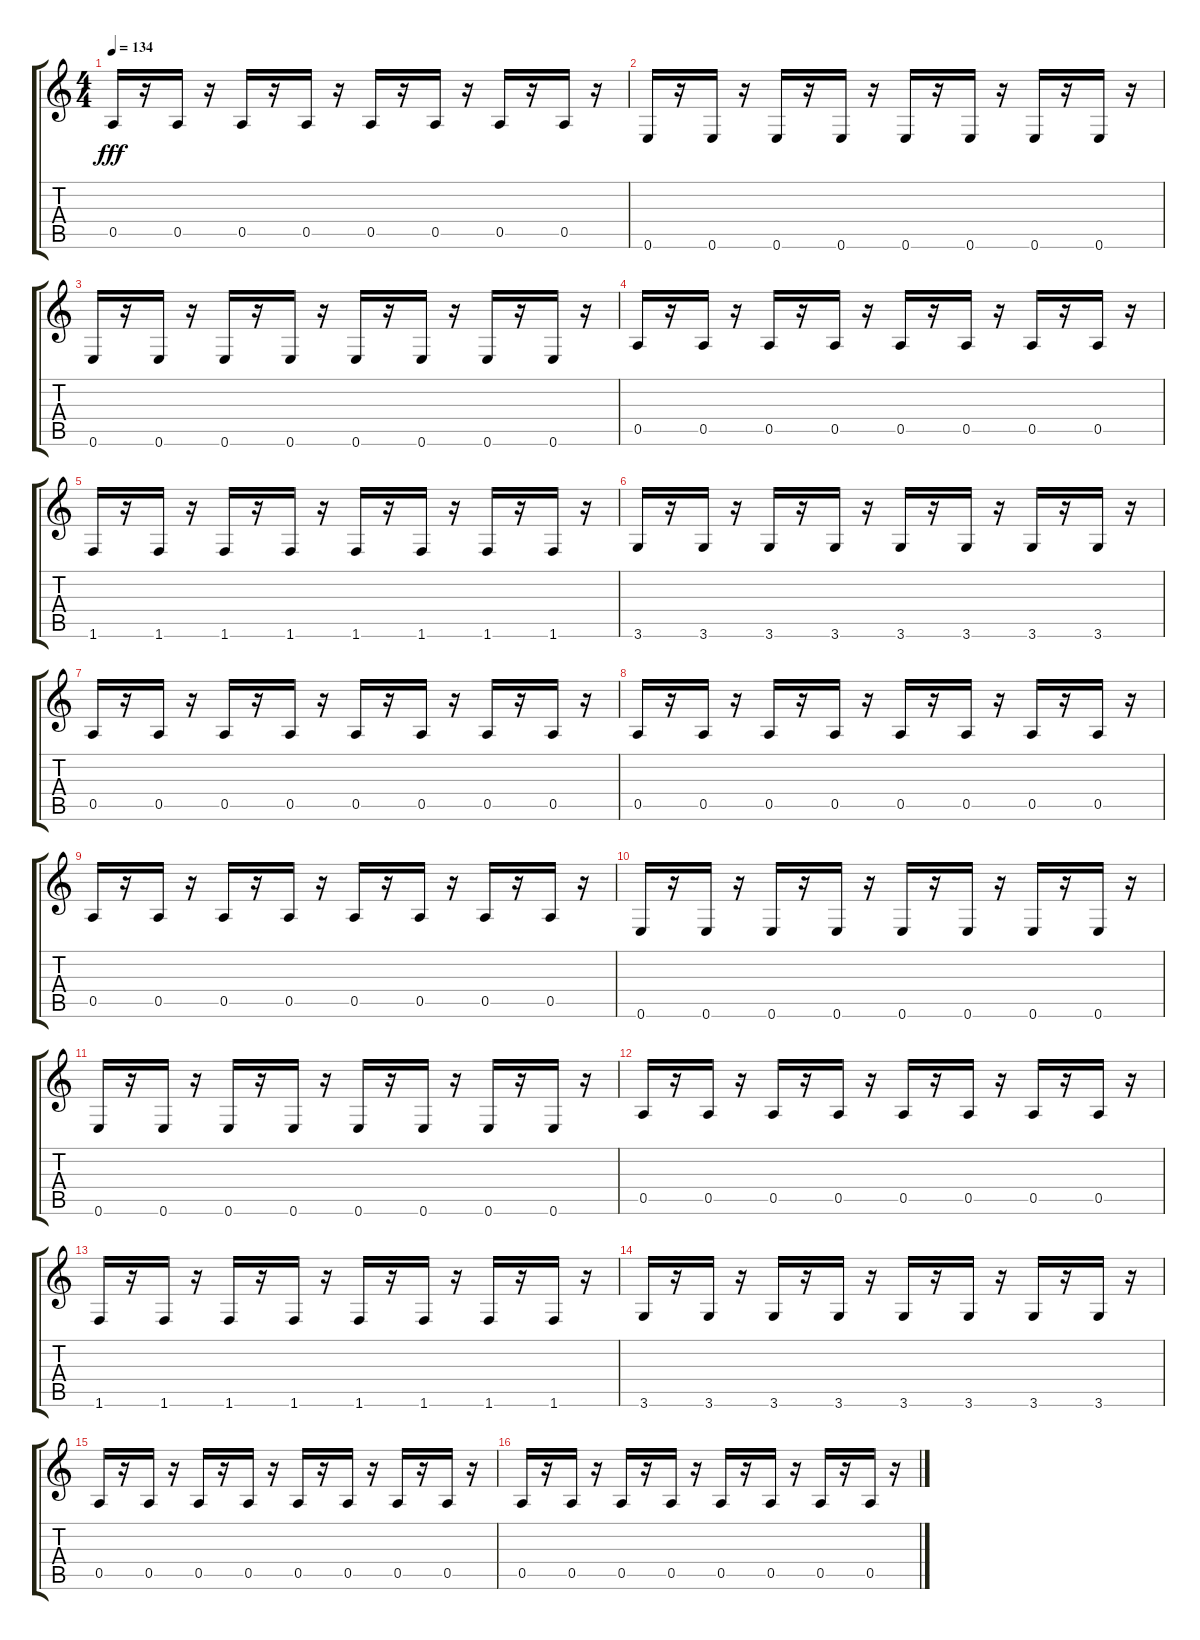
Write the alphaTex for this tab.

\track "" {instrument electricguitarmuted}
\staff {score tabs}
\tuning (E4 B3 G3 D3 A2 E2) {hide}
\ts (4 4)
\tempo 134
\clef g2
\ks c
0.5.16{dy fff volume 11} r.16 0.5.16 r.16 0.5.16 r.16 0.5.16 r.16 0.5.16 r.16 0.5.16 r.16 0.5.16 r.16 0.5.16 r.16 |
0.6.16 r.16 0.6.16 r.16 0.6.16 r.16 0.6.16 r.16 0.6.16 r.16 0.6.16 r.16 0.6.16 r.16 0.6.16 r.16 |
0.6.16 r.16 0.6.16 r.16 0.6.16 r.16 0.6.16 r.16 0.6.16 r.16 0.6.16 r.16 0.6.16 r.16 0.6.16 r.16 |
0.5.16 r.16 0.5.16 r.16 0.5.16 r.16 0.5.16 r.16 0.5.16 r.16 0.5.16 r.16 0.5.16 r.16 0.5.16 r.16 |
1.6.16 r.16 1.6.16 r.16 1.6.16 r.16 1.6.16 r.16 1.6.16 r.16 1.6.16 r.16 1.6.16 r.16 1.6.16 r.16 |
3.6.16 r.16 3.6.16 r.16 3.6.16 r.16 3.6.16 r.16 3.6.16 r.16 3.6.16 r.16 3.6.16 r.16 3.6.16 r.16 |
0.5.16 r.16 0.5.16 r.16 0.5.16 r.16 0.5.16 r.16 0.5.16 r.16 0.5.16 r.16 0.5.16 r.16 0.5.16 r.16 |
0.5.16 r.16 0.5.16 r.16 0.5.16 r.16 0.5.16 r.16 0.5.16 r.16 0.5.16 r.16 0.5.16 r.16 0.5.16 r.16 |
0.5.16 r.16 0.5.16 r.16 0.5.16 r.16 0.5.16 r.16 0.5.16 r.16 0.5.16 r.16 0.5.16 r.16 0.5.16 r.16 |
0.6.16{volume 11} r.16 0.6.16 r.16 0.6.16 r.16 0.6.16 r.16 0.6.16 r.16 0.6.16 r.16 0.6.16 r.16 0.6.16 r.16 |
0.6.16 r.16 0.6.16 r.16 0.6.16 r.16 0.6.16 r.16 0.6.16 r.16 0.6.16 r.16 0.6.16 r.16 0.6.16 r.16 |
0.5.16 r.16 0.5.16 r.16 0.5.16 r.16 0.5.16 r.16 0.5.16 r.16 0.5.16 r.16 0.5.16 r.16 0.5.16 r.16 |
1.6.16 r.16 1.6.16 r.16 1.6.16 r.16 1.6.16 r.16 1.6.16 r.16 1.6.16 r.16 1.6.16 r.16 1.6.16 r.16 |
3.6.16 r.16 3.6.16 r.16 3.6.16 r.16 3.6.16 r.16 3.6.16 r.16 3.6.16 r.16 3.6.16 r.16 3.6.16 r.16 |
0.5.16 r.16 0.5.16 r.16 0.5.16 r.16 0.5.16 r.16 0.5.16 r.16 0.5.16 r.16 0.5.16 r.16 0.5.16 r.16 |
0.5.16 r.16 0.5.16 r.16 0.5.16 r.16 0.5.16 r.16 0.5.16 r.16 0.5.16 r.16 0.5.16 r.16 0.5.16 r.16
